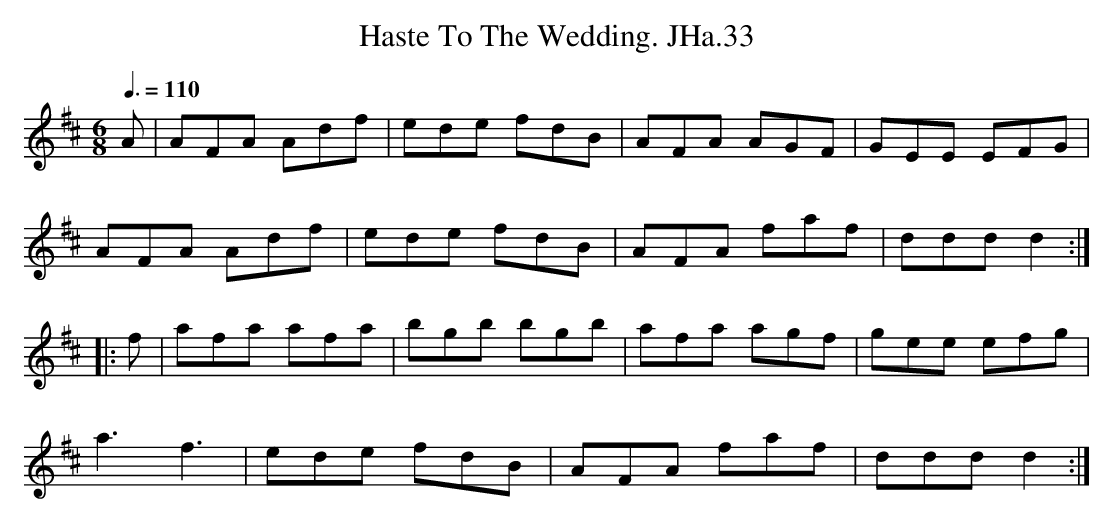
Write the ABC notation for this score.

X:1
T:Haste To The Wedding. JHa.33
M:6/8
L:1/8
Q:3/8=110
K:D
A | AFA Adf | ede fdB | AFA AGF | GEE EFG |
AFA Adf | ede fdB | AFA faf | ddd d2:|
|: f | afa afa | bgb bgb | afa agf | gee efg |
a3 f3 | ede fdB | AFA faf | ddd d2:|
